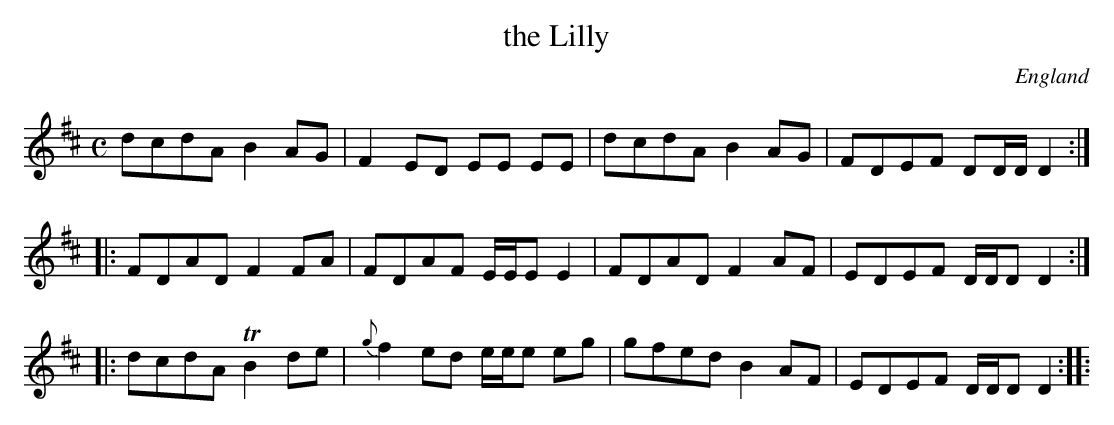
X:1
T:the Lilly
L:1/8
M:C
O:England
K:D
dcdA B2AG | F2ED EE EE    | dcdA B2AG | FDEF DD/D/ D2 ::
FDAD F2FA | FDAF E/E/E E2 | FDAD F2AF | EDEF D/D/D D2 ::
dcdA TB2de | {g}f2ed e/e/e eg | gfed B2AF | EDEF D/D/D D2::
